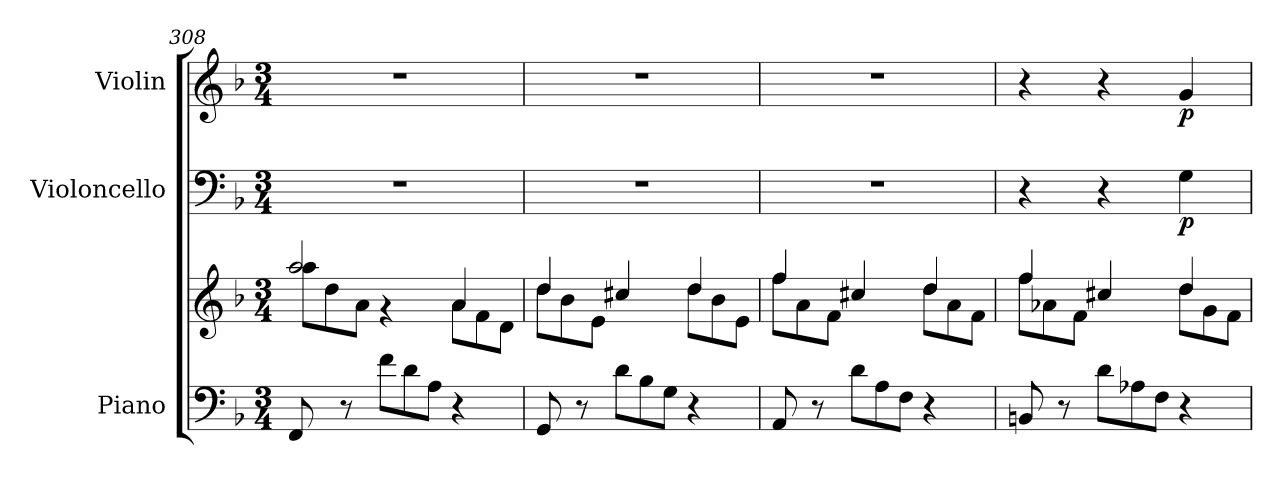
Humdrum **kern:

**kern	**kern	**kern	**dynam	**kern	**dynam
*part3	*part3	*part2	*part2	*part1	*part1
*staff4	*staff3	*staff2	*staff2	*staff1	*staff1
*I"Piano	*	*I"Violoncello	*	*I"Violin	*
*I'Pno	*	*I'Vc	*	*I'Vln	*
*clefF4	*clefG2	*clefF4	*	*clefG2	*
*k[b-]	*k[b-]	*k[b-]	*	*k[b-]	*
*M3/4	*M3/4	*M3/4	*	*M3/4	*
=308	=308	=308	=308	=308	=308
*	*^	*	*	*	*
*	*	*Xtuplet	*	*	*	*
8FF/	2aa/	12aa\L	2.r	.	2.r	.
.	.	12dd\	.	.	.	.
8r	.	.	.	.	.	.
.	.	12a\J	.	.	.	.
*Xtuplet	*	*	*	*	*	*
12f\L	.	4r	.	.	.	.
12d\	.	.	.	.	.	.
12A\J	.	.	.	.	.	.
4r	4a/	12a\L	.	.	.	.
.	.	12f\	.	.	.	.
.	.	12d\J	.	.	.	.
=309	=309	=309	=309	=309	=309	=309
8GG/	4dd/	12dd\L	2.r	.	2.r	.
.	.	12b-\	.	.	.	.
8r	.	.	.	.	.	.
.	.	12e\J	.	.	.	.
12d\L	4cc#X/	4ryy	.	.	.	.
12B-\	.	.	.	.	.	.
12G\J	.	.	.	.	.	.
4r	4dd/	12dd\L	.	.	.	.
.	.	12b-\	.	.	.	.
.	.	12e\J	.	.	.	.
=310	=310	=310	=310	=310	=310	=310
8AA/	4ff/	12ff\L	2.r	.	2.r	.
.	.	12a\	.	.	.	.
8r	.	.	.	.	.	.
.	.	12f\J	.	.	.	.
12d\L	4cc#X/	4ryy	.	.	.	.
12A\	.	.	.	.	.	.
12F\J	.	.	.	.	.	.
4r	4dd/	12dd\L	.	.	.	.
.	.	12a\	.	.	.	.
.	.	12f\J	.	.	.	.
!!LO:LB:g=z
=311	=311	=311	=311	=311	=311	=311
8BBn/	4ff/	12ff\L	4r	.	4r	.
.	.	12a-X\	.	.	.	.
8r	.	.	.	.	.	.
.	.	12f\J	.	.	.	.
12d\L	4cc#X/	4ryy	4r	.	4r	.
12A-X\	.	.	.	.	.	.
12F\J	.	.	.	.	.	.
!	!	!	!	!LO:DY:b	!	!LO:DY:b
4r	4dd/	12dd\L	4G\	p	4g/	p
.	.	12g\	.	.	.	.
.	.	12f\J	.	.	.	.
*	*v	*v	*	*	*	*
=	=	=	=	=	=
*-	*-	*-	*-	*-	*-
